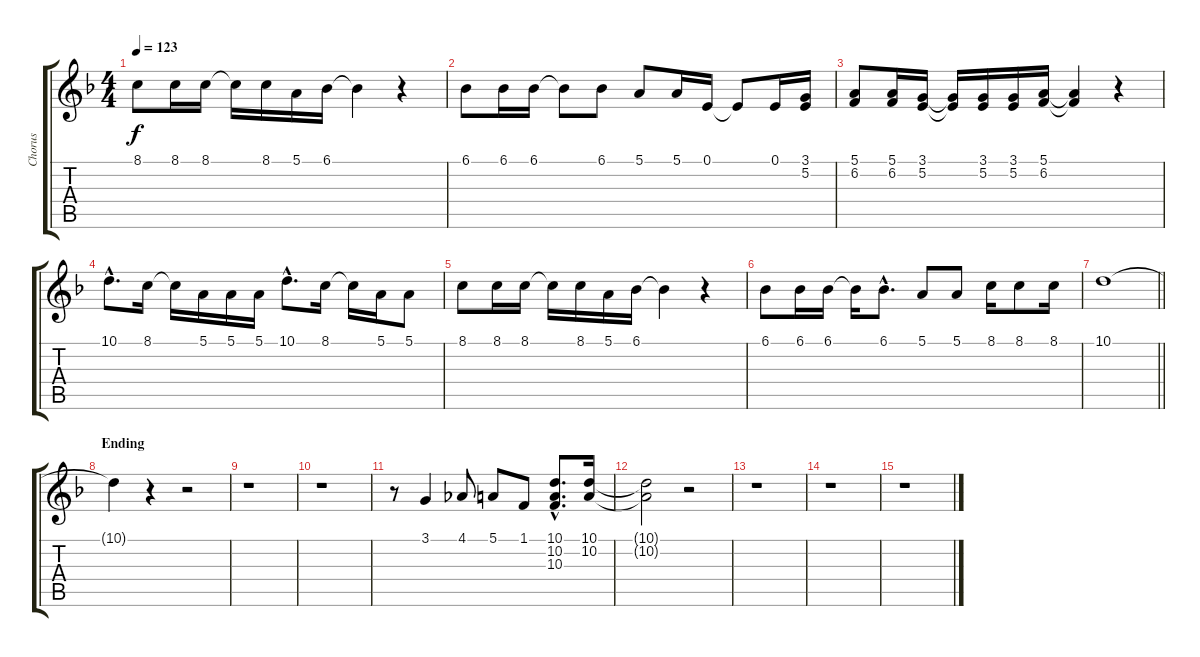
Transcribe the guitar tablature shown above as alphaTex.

\track ("Chorus" "Chorus") {instrument sopranosax}
\staff {score tabs}
\tuning (E4 B3 G3 D3 A2 E2) {hide}
\ts (4 4)
\tempo 123
\clef g2
\ks dminor
8.1.8{dy f} 8.1.16 8.1.16 8.1{t}.16 8.1.16 5.1.16 6.1.16 6.1{t}.4 r.4 |
6.1.8 6.1.16 6.1.16 6.1{t}.8 6.1.8 5.1.8 5.1.16 0.1.16 0.1{t}.8 0.1.16 (3.1 5.2).16 |
(5.1 6.2).8 (5.1 6.2).16 (3.1 5.2).16 (3.1{t} 5.2{t}).16 (3.1 5.2).16 (3.1 5.2).16 (5.1 6.2).16 (5.1{t} 6.2{t}).4 r.4 |
10.1{hac}.8{d} 8.1.16 8.1{t}.16 5.1.16 5.1.16 5.1.16 10.1{hac}.8{d} 8.1.16 8.1{t}.16 5.1.16 5.1.8 |
8.1.8 8.1.16 8.1.16 8.1{t}.16 8.1.16 5.1.16 6.1.16 6.1{t}.4 r.4 |
6.1.8 6.1.16 6.1.16 6.1{t}.16 6.1{hac}.8{d} 5.1.8 5.1.8 8.1.16 8.1.8 8.1.16 |
\barLineRight lightlight
10.1.1 |
\section ("" "Ending")
10.1{t}.4 r.4 r.2 |
r.1 |
r.1 |
r.8 3.1.4 4.1.8 5.1.8 1.1.8 (10.1{hac} 10.2{hac} 10.3{hac}).8{d} (10.1 10.2).16 |
(10.1{t} 10.2{t}).2 r.2 |
r.1 |
r.1 |
r.1
